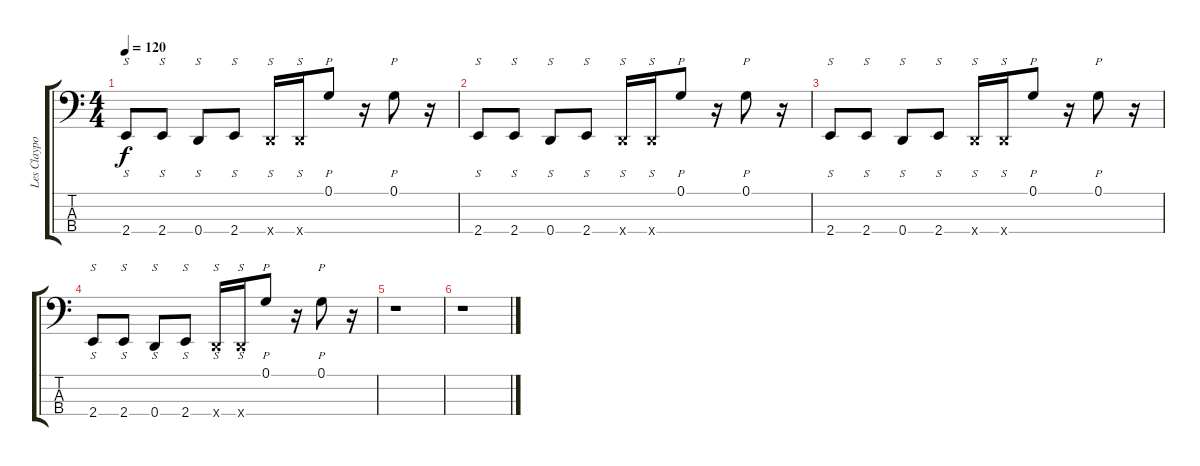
\track ("Les Claypool" "Les Claypo") {instrument slapbass1}
\staff {score tabs}
\tuning (G2 D2 A1 D1) {hide}
\ts (4 4)
\tempo 120
\clef f4
\ks c
2.4.8{s dy f} 2.4.8{s} 0.4.8{s} 2.4.8{s} 0.4{x}.16{s} 0.4{x}.16{s} 0.1.8{p} r.16 0.1.8{p} r.16 |
2.4.8{s} 2.4.8{s} 0.4.8{s} 2.4.8{s} 0.4{x}.16{s} 0.4{x}.16{s} 0.1.8{p} r.16 0.1.8{p} r.16 |
2.4.8{s} 2.4.8{s} 0.4.8{s} 2.4.8{s} 0.4{x}.16{s} 0.4{x}.16{s} 0.1.8{p} r.16 0.1.8{p} r.16 |
2.4.8{s} 2.4.8{s} 0.4.8{s} 2.4.8{s} 0.4{x}.16{s} 0.4{x}.16{s} 0.1.8{p} r.16 0.1.8{p} r.16 |
r.1 |
r.1
